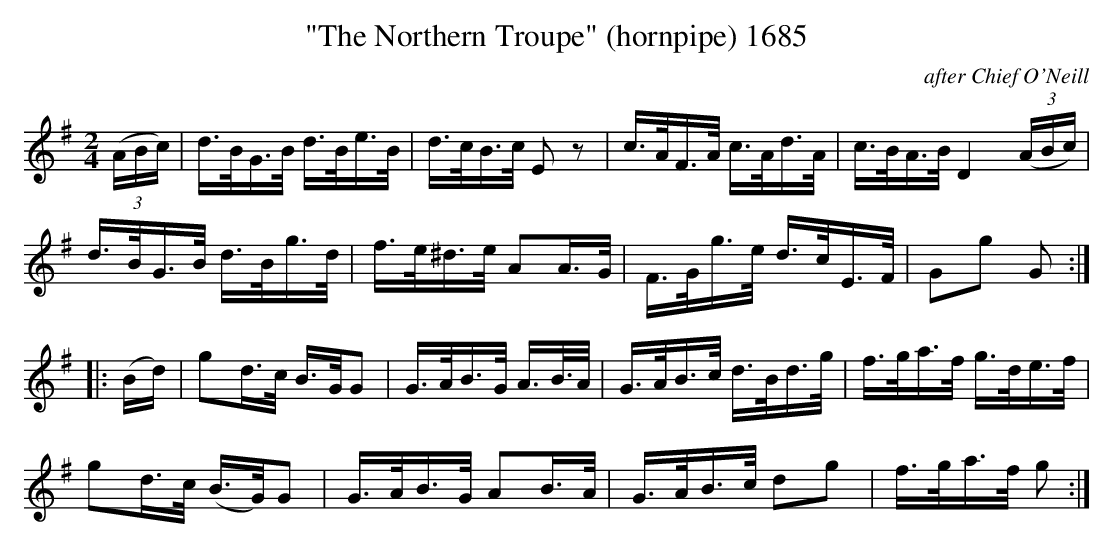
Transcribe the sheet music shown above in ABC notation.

X:1
T:"The Northern Troupe" (hornpipe) 1685
C:after Chief O'Neill
BRENNAN July 2003 (HTTP://WWW.SOSYOURMOM.COM)
M:2/4
L:1/16
K:G
(3(ABc)|d3/2B/2G3/2B/2 d3/2B/2e3/2B/2|d3/2c/2B3/2c/2 E2 z2|c3/2A/2F3/2A/2 c3/2A/2d3/2A/2|c3/2B/2A3/2B/2 D4(3(ABc)|
d3/2B/2G3/2B/2 d3/2B/2g3/2d/2|f3/2e/2^d3/2e/2 A2A3/2G/2|F3/2G/2g3/2e/2 d3/2c/2E3/2F/2|G2g2 G2:|
|:(Bd)|g2d3/2c/2 B3/2G/2G2|G3/2A/2B3/2G/2 A3/2B3/4A/2|G3/2A/2B3/2c/2 d3/2B/2d3/2g/2|f3/2g/2a3/2f/2 g3/2d/2e3/2f/2|
g2d3/2c/2 (B3/2G/2)G2|G3/2A/2B3/2G/2 A2B3/2A/2|G3/2A/2B3/2c/2 d2g2|f3/2g/2a3/2f/2 g2:|
